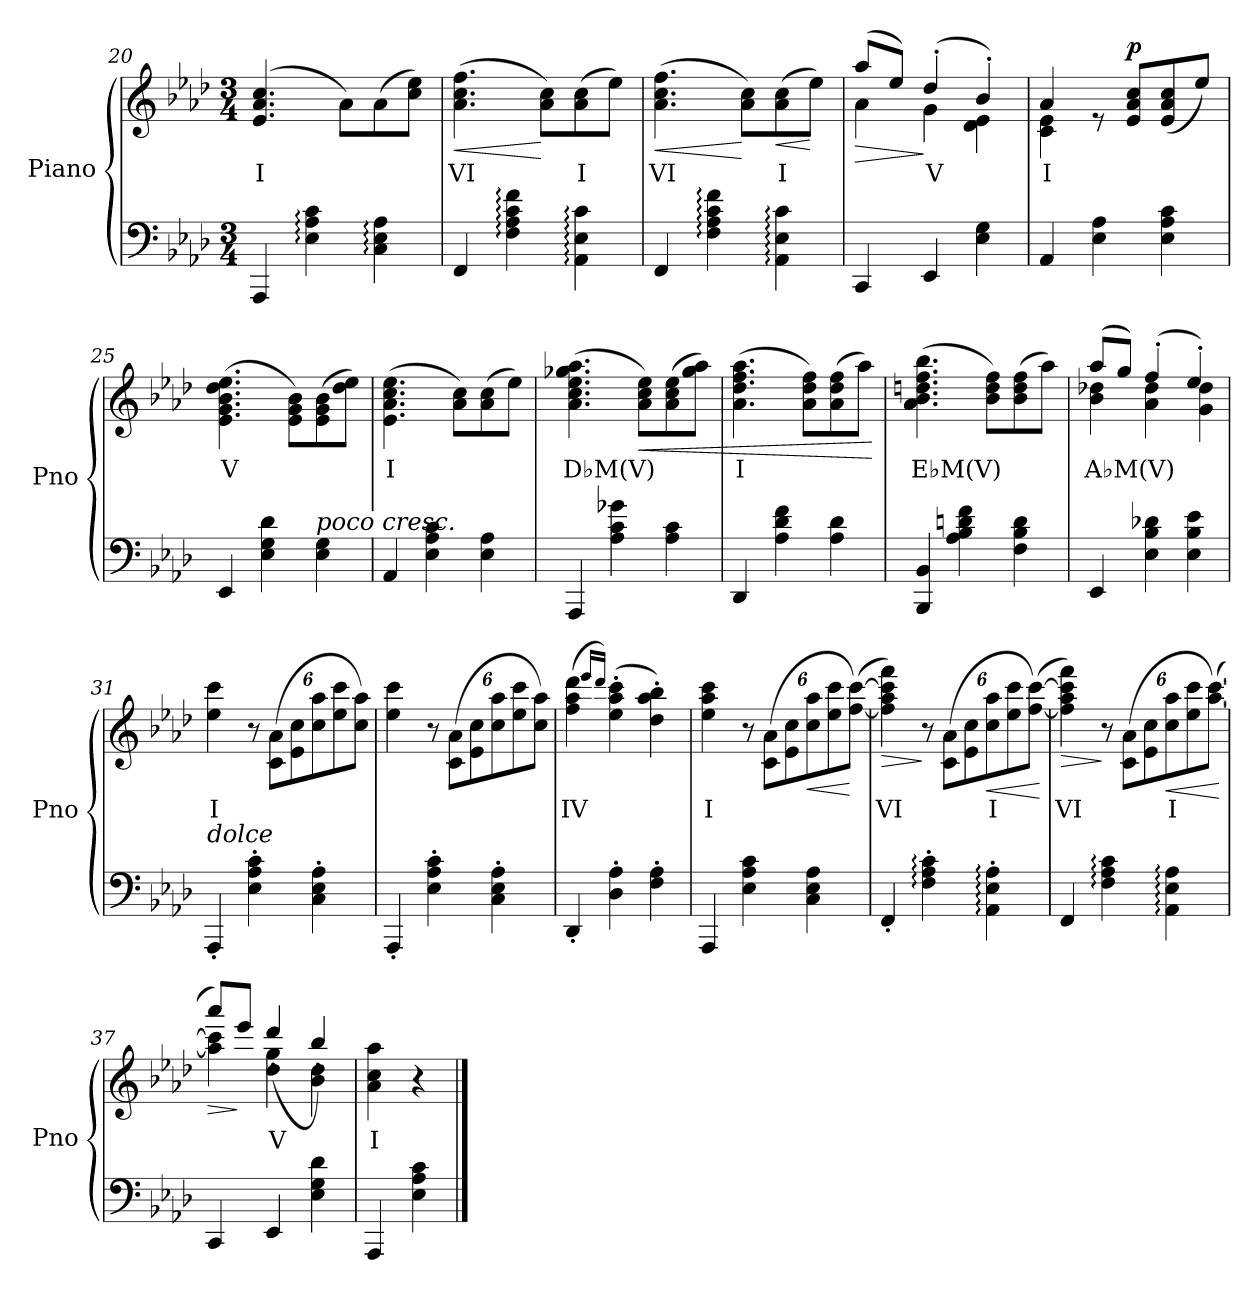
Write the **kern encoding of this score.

**kern	**kern	**text	**dynam
*part1	*part1	*part1	*part1
*staff2	*staff1	*staff1	*staff1/2
*I"Piano	*	*	*
*I'Pno	*	*	*
*clefF4	*clefG2	*	*
*k[b-e-a-d-]	*k[b-e-a-d-]	*	*
*M3/4	*M3/4	*	*
=20	=20	=20	=20
!	!	!LO:LY:b	!
4AAA-/	(>4.e-/ 4.a-/ 4.cc/	I	.
4E-\: 4A-\: 4c\:	.	.	.
.	8a-\L)	.	.
4C\: 4E-\: 4A-\:	(>8a-\	.	.
.	8cc\ 8ee-\J)	.	.
!!LO:LB:g=z
=21	=21	=21	=21
!	!	!LO:LY:b	!LO:HP:b
!	!	!	!LO:HP:n=1:b
4FF/	(>4.a-\ 4.cc\ 4.ff\	VI	< >
4F\: 4A-\: 4c\: 4f\:	.	.	.
.	8a-\ 8cc\L)	.	[
!	!	!LO:LY:b	!
4AA-\: 4E-\: 4c\:	(>8a-\ 8cc\	I	]
.	8ee-\J)	.	.
=22	=22	=22	=22
!	!	!LO:LY:b	!LO:HP:b
!	!	!	!LO:HP:n=1:b
4FF/	(>4.a-\ 4.cc\ 4.ff\	VI	< >
4F\: 4A-\: 4c\: 4f\:	.	.	.
.	8a-\ 8cc\L)	.	[
!	!	!LO:LY:b	!LO:HP:n=1:b
4AA-\: 4E-\: 4c\:	(>8a-\ 8cc\	I	] <
.	8ee-\J)	.	[
=23	=23	=23	=23
!	!	!	!LO:HP:b
*	*^	*	*
4CC/	(>8aa-/L	4a-\	.	>
.	8ee-/J)	.	.	.
!	!	!	!LO:LY:b	!
4EE-/	(>4dd-'/	4g\	V	]
4E-\ 4G\	4b-'/)	4d-\ 4e-\	.	.
=24	=24	=24	=24	=24
!	!	!	!LO:LY:b	!
4AA-/	4a-/	4c\ 4e-\	I	.
4E-\ 4A-\	8re	2ryy	.	.
!	!	!	!	!LO:DY:b
.	8e-/ 8a-/ 8cc/L	.	.	p
4E-\ 4A-\ 4c\	(<8e-/ 8a-/ 8cc/	.	.	.
.	8ee-/J)	.	.	.
*	*v	*v	*	*
=25	=25	=25	=25
!	!	!LO:LY:b	!
4EE-/	(>4.e-\ 4.g\ 4.b-\ 4.dd-\ 4.ee-\	V	.
4E-\ 4G\ 4d-\	.	.	.
.	8e-\ 8g\ 8b-\L)	.	.
!LO:TX:a:i:t=poco cresc.	!	!	!
4E-\ 4G\	(>8e-\ 8g\ 8b-\	.	.
.	8dd-\ 8ee-\J)	.	.
=26	=26	=26	=26
!	!	!LO:LY:b	!
4AA-/	(>4.e-\ 4.a-\ 4.cc\ 4.ee-\	I	.
4E-\ 4A-\ 4c\	.	.	.
.	8a-\ 8cc\L)	.	.
4E-\ 4A-\	(>8a-\ 8cc\	.	.
.	8ee-\J)	.	.
!!LO:PB:g=z
=27	=27	=27	=27
!	!	!LO:LY:b	!
4AAA-/	(>4.a-\ 4.cc\ 4.ee-\ 4.gg-X\ 4.aa-\	D♭M(V)	.
4A-\ 4c\ 4g-X\	.	.	.
!	!	!	!LO:HP:b
.	8a-\ 8cc\ 8ee-\L)	.	<
4A-\ 4c\	(>8a-\ 8cc\ 8ee-\	.	.
.	8gg-\ 8aa-\J)	.	.
=28	=28	=28	=28
!	!	!LO:LY:b	!
4DD-/	(>4.a-\ 4.dd-\ 4.ff\ 4.aa-\	I	.
4A-\ 4d-\ 4f\	.	.	.
.	8a-\ 8dd-\ 8ff\L)	.	.
4A-\ 4d-\	(>8a-\ 8dd-\ 8ff\	.	.
.	8aa-\J)	.	.
.	.	.	[
=29	=29	=29	=29
!	!	!LO:LY:b	!
4BBB-/ 4BB-/	(>4.a-\ 4.b-\ 4.ddn\ 4.ff\ 4.bb-\	E♭M(V)	.
4A-\ 4B-\ 4dn\ 4f\	.	.	.
.	8b-\ 8dd\ 8ff\L)	.	.
4F\ 4B-\ 4d\	(>8b-\ 8dd\ 8ff\	.	.
.	8aa-\J)	.	.
=30	=30	=30	=30
!	!	!LO:LY:b	!
*	*^	*	*
4EE-/	(>8aa-/L	4b-\ 4dd-X\	A♭M(V)	.
.	8gg/J)	.	.	.
4E-\ 4B-\ 4d-X\	(>4ff'/	4a-\ 4dd-\	.	.
4E-\ 4B-\ 4e-\	4ee-'/)	4g\ 4dd-\	.	.
=31	=31	=31	=31	=31
!LO:TX:a:i:t=dolce	!	!	!	!
!	!	!	!LO:LY:b	!
*	*v	*v	*	*
4AAA-'/	4ee-\ 4ccc\	I	.
*	*Xbrackettup	*	*
4E-\' 4A-\' 4c\'	12r	.	.
.	(>12c\ 12a-\L	.	.
.	12e-\ 12cc\	.	.
4C\' 4E-\' 4A-\'	12cc\ 12aa-\	.	.
.	12ee-\ 12ccc\	.	.
.	12cc\ 12aa-\J)	.	.
=32	=32	=32	=32
4AAA-'/	4ee-\ 4ccc\	.	.
4E-\' 4A-\' 4c\'	12r	.	.
.	(>12c\ 12a-\L	.	.
.	12e-\ 12cc\	.	.
4C\' 4E-\' 4A-\'	12cc\ 12aa-\	.	.
.	12ee-\ 12ccc\	.	.
.	12cc\ 12aa-\J)	.	.
!!LO:LB:g=z
=33	=33	=33	=33
!	!	!LO:LY:b	!
4DD-'/	(>4ff\ 4aa-\ 4ddd-\	IV	.
.	16qeee-/LL	.	.
.	16qddd-/JJ)	.	.
4D-\' 4A-\'	(>4ee-\' 4aa-\' 4ccc\'	.	.
4F\' 4A-\'	4dd-\' 4aa-\' 4bb-\')	.	.
=34	=34	=34	=34
!	!	!LO:LY:b	!
4AAA-/	4ee-\ 4aa-\ 4ccc\	I	.
4E-\ 4A-\ 4c\	12r	.	.
.	(>12c\ 12a-\L	.	.
.	12e-\ 12cc\	.	.
!	!	!	!LO:HP:b
4C\ 4E-\ 4A-\	12cc\ 12aa-\	.	<
.	12ee-\ 12ccc\	.	.
.	(>[12ff\ [12ccc\J)	.	[
=35	=35	=35	=35
!	!	!LO:LY:b	!LO:HP:b
4FF'/	4ff\] 4aa-\ 4ccc\] 4fff\)	VI	>
4F\:' 4A-\:' 4c\:'	12r	.	]
.	(>12c\ 12a-\L	.	.
.	12e-\ 12cc\	.	.
!	!	!LO:LY:b	!LO:HP:b
4AA-\:' 4E-\:' 4A-\:'	12cc\ 12aa-\	I	<
.	12ee-\ 12ccc\	.	.
.	(>[12ff\ [12ccc\J)	.	.
.	.	.	[
=36	=36	=36	=36
!	!	!LO:LY:b	!LO:HP:b
4FF/	4ff\] 4aa-\ 4ccc\] 4fff\)	VI	>
4F\: 4A-\: 4c\:	12r	.	]
.	(>12c\ 12a-\L	.	.
.	12e-\ 12cc\	.	.
!	!	!LO:LY:b	!LO:HP:b
4AA-\: 4E-\: 4A-\:	12cc\ 12aa-\	I	<
.	12ee-\ 12ccc\	.	.
.	(>[12aa-\ [12ccc\J)	.	.
.	.	.	[
=37	=37	=37	=37
!	!	!	!LO:HP:b
*	*^	*	*
4CC/	4aa-\] 4ccc\]	8aaa-/L)	.	>
.	.	8eee-/J	.	]
!	!	!	!LO:LY:b	!
4EE-/	4dd-\ 4gg\	(>4ddd-'/	V	.
4E-\ 4G\ 4d-\	4b-\ 4dd-\	4bb-'/)	.	.
=38	=38	=38	=38	=38
!	!	!	!LO:LY:b	!
*	*v	*v	*	*
4AAA-/	4a-\ 4cc\ 4aa-\	I	.
4E-\ 4A-\ 4c\	4r	.	.
==	==	==	==
*-	*-	*-	*-
